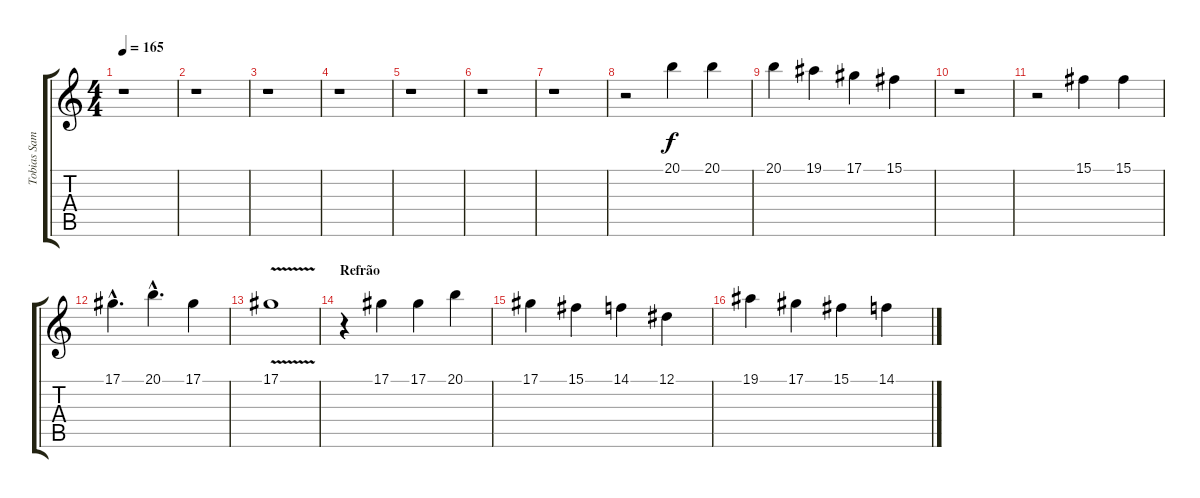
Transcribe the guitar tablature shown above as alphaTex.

\track ("Tobias Sammet" "Tobias Sam") {instrument lead3calliope}
\staff {score tabs}
\tuning (Eb4 Bb3 Gb3 Db3 Ab2 Eb2) {hide}
\ts (4 4)
\tempo 165
\clef g2
\ks c
r.1{dy f} |
r.1 |
r.1 |
r.1 |
r.1 |
r.1 |
r.1 |
r.2 20.1.4 20.1.4 |
20.1.4 19.1.4 17.1.4 15.1.4 |
r.1 |
r.2 15.1.4 15.1.4 |
17.1{hac}.4{d} 20.1{hac}.4{d} 17.1.4 |
17.1{v}.1 |
\section ("" "Refrão")
r.4 17.1.4 17.1.4 20.1.4 |
17.1.4 15.1.4 14.1.4 12.1.4 |
19.1.4 17.1.4 15.1.4 14.1.4
